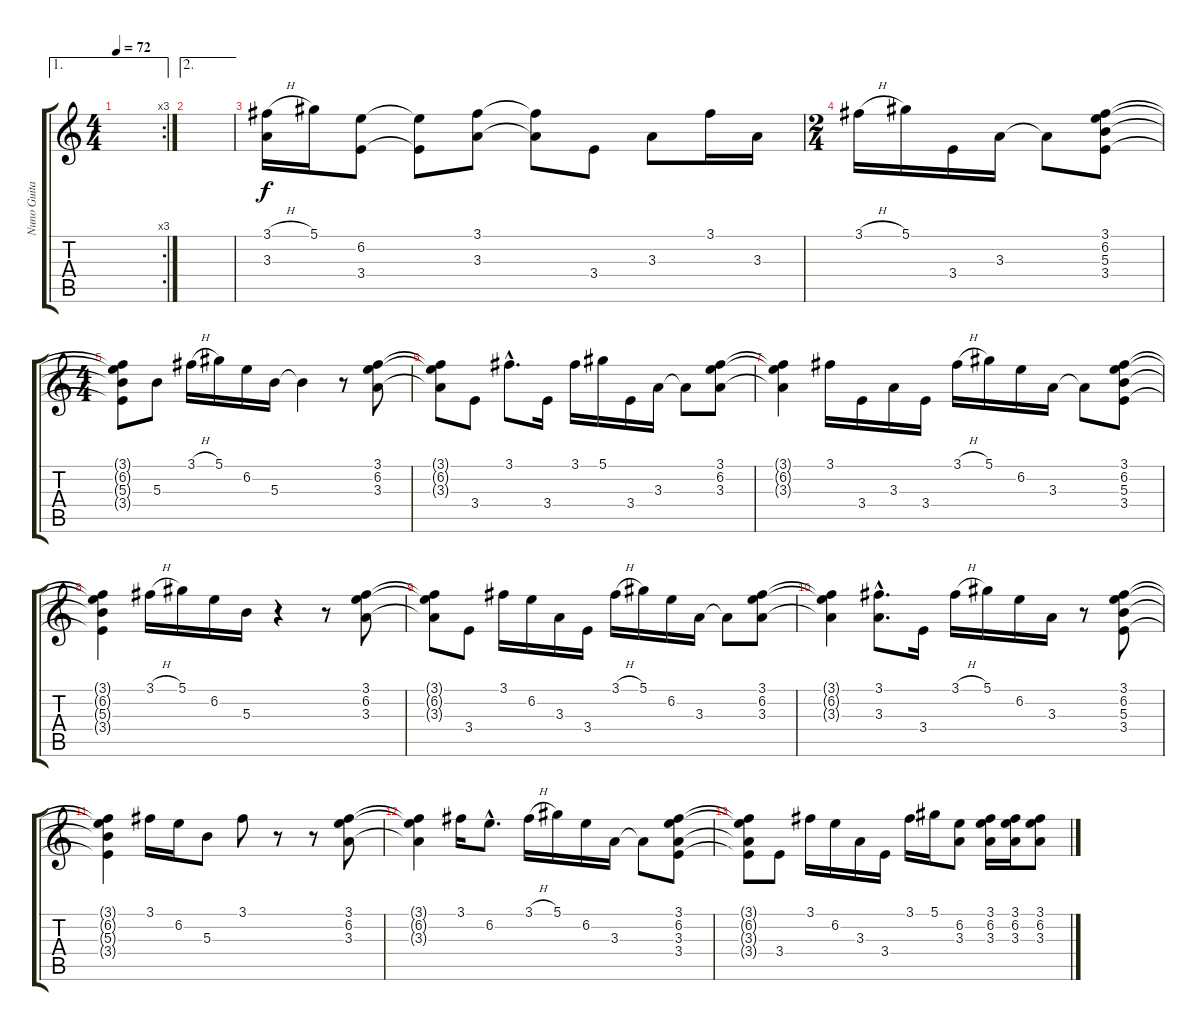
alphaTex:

\track ("Nuno Guitar" "Nuno Guita") {instrument acousticguitarnylon}
\staff {score tabs}
\tuning (Eb4 Bb3 Gb3 Db3 Ab2 Eb2) {hide}
\ae 1
\rc 3
\ts (4 4)
\tempo 72
\clef g2
\ks c
|
\ae 2
|
(3.1{h} 3.3).16{dy f} 5.1.16 (6.2 3.4).8 (6.2{t} 3.4{t}).8 (3.1 3.3).8 (3.1{t} 3.3{t}).8 3.4.8 3.3.8 3.1.16 3.3.16 |
\ts (2 4)
3.1{h}.16 5.1.16 3.4.16 3.3.16 3.3{t}.8 (3.1 6.2 5.3 3.4).8 |
\ts (4 4)
(3.1{t} 6.2{t} 5.3{t} 3.4{t}).8 5.3.8 3.1{h}.16 5.1.16 6.2.16 5.3.16 5.3{t}.4 r.8 (3.1 6.2 3.3).8 |
(3.1{t} 6.2{t} 3.3{t}).8 3.4.8 3.1{hac}.8{d} 3.4.16 3.1.16 5.1.16 3.4.16 3.3.16 3.3{t}.8 (3.1 6.2 3.3).8 |
(3.1{t} 6.2{t} 3.3{t}).4 3.1.16 3.4.16 3.3.16 3.4.16 3.1{h}.16 5.1.16 6.2.16 3.3.16 3.3{t}.8 (3.1 6.2 5.3 3.4).8 |
(3.1{t} 6.2{t} 5.3{t} 3.4{t}).4 3.1{h}.16 5.1.16 6.2.16 5.3.16 r.4 r.8 (3.1 6.2 3.3).8 |
(3.1{t} 6.2{t} 3.3{t}).8 3.4.8 3.1.16 6.2.16 3.3.16 3.4.16 3.1{h}.16 5.1.16 6.2.16 3.3.16 3.3{t}.8 (3.1 6.2 3.3).8 |
(3.1{t} 6.2{t} 3.3{t}).4 (3.1{hac} 3.3{hac}).8{d} 3.4.16 3.1{h}.16 5.1.16 6.2.16 3.3.16 r.8 (3.1 6.2 5.3 3.4).8 |
(3.1{t} 6.2{t} 5.3{t} 3.4{t}).4 3.1.16 6.2.16 5.3.8 3.1.8 r.8 r.8 (3.1 6.2 3.3).8 |
(3.1{t} 6.2{t} 3.3{t}).4 3.1.16 6.2{hac}.8{d} 3.1{h}.16 5.1.16 6.2.16 3.3.16 3.3{t}.8 (3.1 6.2 3.3 3.4).8 |
(3.1{t} 6.2{t} 3.3{t} 3.4{t}).8 3.4.8 3.1.16 6.2.16 3.3.16 3.4.16 3.1.16 5.1.16 (6.2 3.3).8 (3.1 6.2 3.3).16 (3.1 6.2 3.3).16 (3.1 6.2 3.3).8{volume 15 balance 0 instrument distortionguitar}
